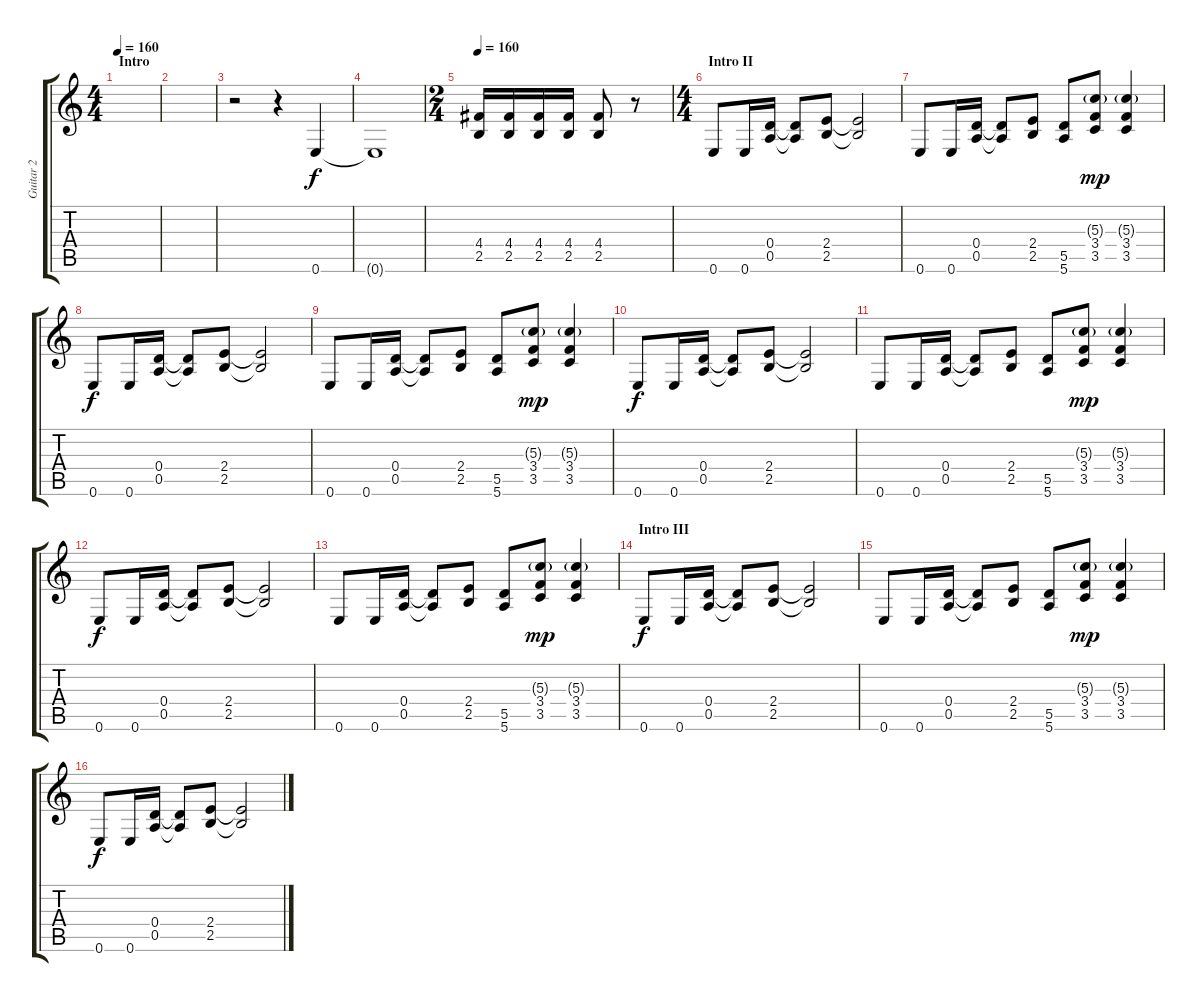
\track ("Guitar 2" "Guitar 2") {instrument overdrivenguitar}
\staff {score tabs}
\tuning (E4 B3 G3 D3 A2 E2) {hide}
\ts (4 4)
\section ("" "Intro")
\tempo 160
\tempo 120
\tempo 160
\clef g2
\ks c
|
|
r.2 r.4 0.6.4 |
0.6{t}.1 |
\ts (2 4)
\tempo 160
(4.4 2.5).16 (4.4 2.5).16 (4.4 2.5).16 (4.4 2.5).16 (4.4 2.5).8 r.8 |
\ts (4 4)
\section ("" "Intro II")
0.6.8 0.6.16 (0.4 0.5).16 (0.4{t} 0.5{t}).8 (2.4 2.5).8 (2.4{t} 2.5{t}).2 |
0.6.8 0.6.16 (0.4 0.5).16 (0.4{t} 0.5{t}).8 (2.4 2.5).8 (5.5 5.6).8 (5.3{g} 3.4 3.5).8{dy mp} (5.3{g} 3.4 3.5).4 |
0.6.8{dy f} 0.6.16 (0.4 0.5).16 (0.4{t} 0.5{t}).8 (2.4 2.5).8 (2.4{t} 2.5{t}).2 |
0.6.8 0.6.16 (0.4 0.5).16 (0.4{t} 0.5{t}).8 (2.4 2.5).8 (5.5 5.6).8 (5.3{g} 3.4 3.5).8{dy mp} (5.3{g} 3.4 3.5).4 |
0.6.8{dy f} 0.6.16 (0.4 0.5).16 (0.4{t} 0.5{t}).8 (2.4 2.5).8 (2.4{t} 2.5{t}).2 |
0.6.8 0.6.16 (0.4 0.5).16 (0.4{t} 0.5{t}).8 (2.4 2.5).8 (5.5 5.6).8 (5.3{g} 3.4 3.5).8{dy mp} (5.3{g} 3.4 3.5).4 |
0.6.8{dy f} 0.6.16 (0.4 0.5).16 (0.4{t} 0.5{t}).8 (2.4 2.5).8 (2.4{t} 2.5{t}).2 |
0.6.8 0.6.16 (0.4 0.5).16 (0.4{t} 0.5{t}).8 (2.4 2.5).8 (5.5 5.6).8 (5.3{g} 3.4 3.5).8{dy mp} (5.3{g} 3.4 3.5).4 |
\section ("" "Intro III")
0.6.8{dy f} 0.6.16 (0.4 0.5).16 (0.4{t} 0.5{t}).8 (2.4 2.5).8 (2.4{t} 2.5{t}).2 |
0.6.8 0.6.16 (0.4 0.5).16 (0.4{t} 0.5{t}).8 (2.4 2.5).8 (5.5 5.6).8 (5.3{g} 3.4 3.5).8{dy mp} (5.3{g} 3.4 3.5).4 |
0.6.8{dy f} 0.6.16 (0.4 0.5).16 (0.4{t} 0.5{t}).8 (2.4 2.5).8 (2.4{t} 2.5{t}).2
